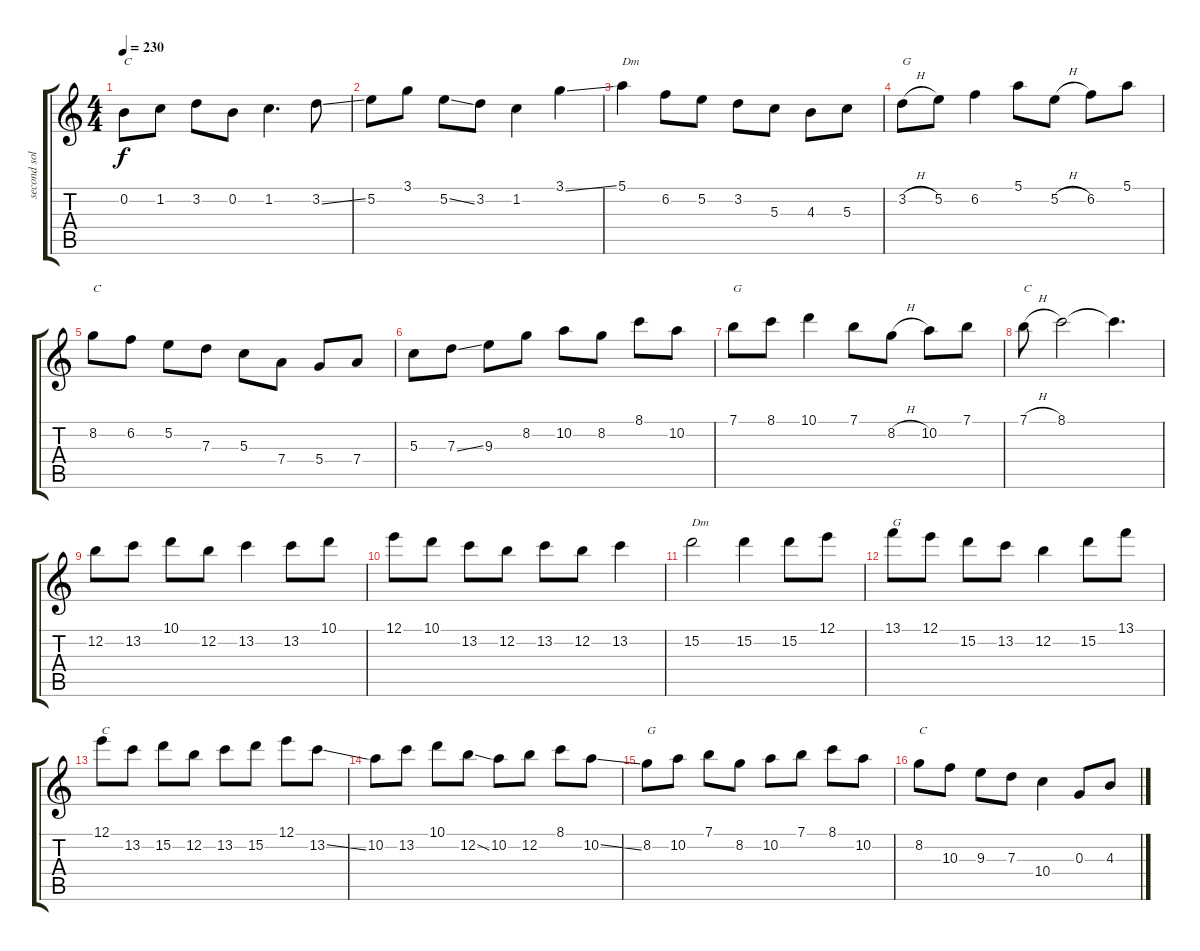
\track ("second solo" "second sol") {instrument acousticguitarnylon}
\staff {score tabs}
\tuning (E4 B3 G3 D3 A2 E2) {hide}
\ts (4 4)
\tempo 230
\clef g2
\ks c
0.2.8{txt "C" dy f instrument acousticguitarnylon} 1.2.8 3.2.8 0.2.8 1.2.4{d} 3.2{ss}.8 |
5.2.8 3.1.8 5.2{ss}.8 3.2.8 1.2.4 3.1{ss}.4 |
5.1.4{txt "Dm"} 6.2.8 5.2.8 3.2.8 5.3.8 4.3.8 5.3.8 |
3.2{h}.8{txt "G"} 5.2.8 6.2.4 5.1.8 5.2{h}.8 6.2.8 5.1.8 |
8.2.8{txt "C"} 6.2.8 5.2.8 7.3.8 5.3.8 7.4.8 5.4.8 7.4.8 |
5.3.8 7.3{ss}.8 9.3.8 8.2.8 10.2.8 8.2.8 8.1.8 10.2.8 |
7.1.8{txt "G"} 8.1.8 10.1.4 7.1.8 8.2{h}.8 10.2.8 7.1.8 |
7.1{h}.8{txt "C"} 8.1.2 8.1{t}.4{d} |
12.2.8 13.2.8 10.1.8 12.2.8 13.2.4 13.2.8 10.1.8 |
12.1.8 10.1.8 13.2.8 12.2.8 13.2.8 12.2.8 13.2.4 |
15.2.2{txt "Dm"} 15.2.4 15.2.8 12.1.8 |
13.1.8{txt "G"} 12.1.8 15.2.8 13.2.8 12.2.4 15.2.8 13.1.8 |
12.1.8{txt "C"} 13.2.8 15.2.8 12.2.8 13.2.8 15.2.8 12.1.8 13.2{ss}.8 |
10.2.8 13.2.8 10.1.8 12.2{ss}.8 10.2.8 12.2.8 8.1.8 10.2{ss}.8 |
8.2.8{txt "G"} 10.2.8 7.1.8 8.2.8 10.2.8 7.1.8 8.1.8 10.2.8 |
8.2.8{txt "C"} 10.3.8 9.3.8 7.3.8 10.4.4 0.3.8 4.3.8
